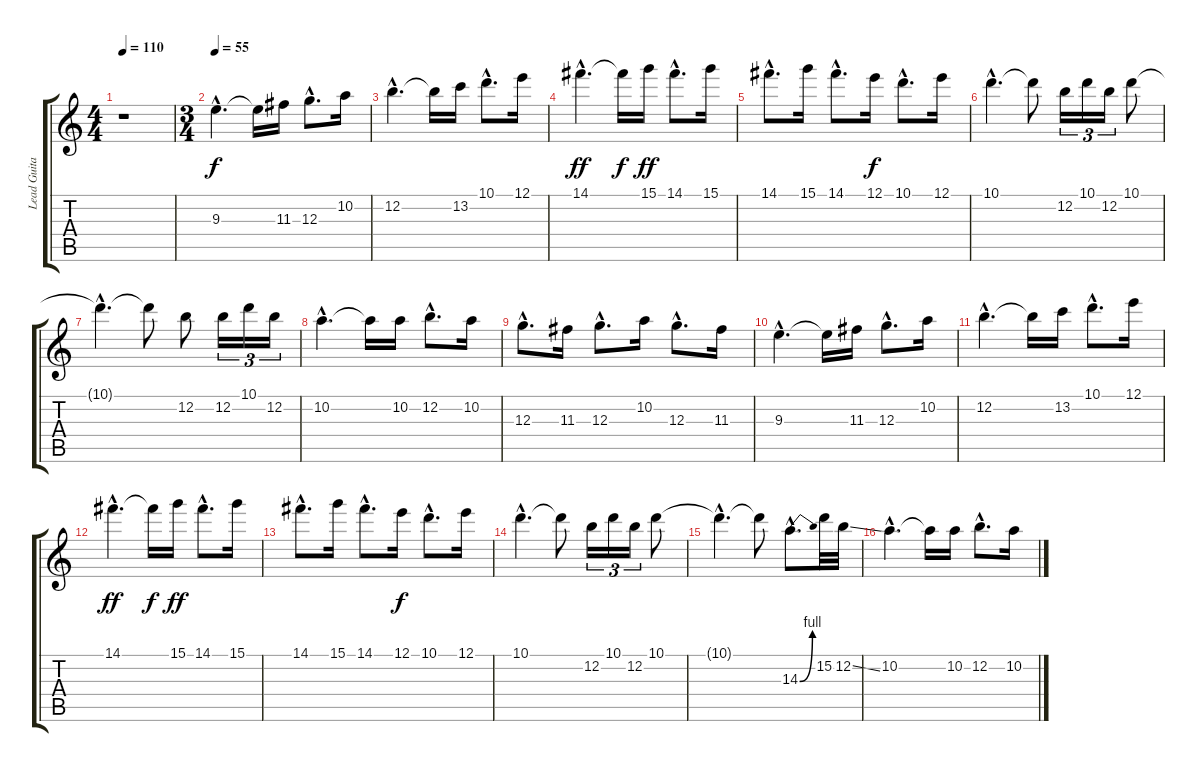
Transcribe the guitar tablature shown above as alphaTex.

\track ("Lead Guitar" "Lead Guita") {instrument distortionguitar}
\staff {score tabs}
\tuning (E4 B3 G3 D3 A2 E2) {hide}
\ts (4 4)
\tempo 110
\tempo 55
\tempo 110
\clef g2
\ks c
r.1{dy f instrument distortionguitar} |
\ts (3 4)
\tempo 55
9.3{hac}.4{d instrument electricguitarjazz} 9.3{t}.16 11.3.16 12.3{hac}.8{d} 10.2.16 |
12.2{hac}.4{d} 12.2{t}.16 13.2.16 10.1{hac}.8{d} 12.1.16 |
14.1{hac}.4{d dy ff} 14.1{t}.16{dy f} 15.1.16{dy ff} 14.1{hac}.8{d} 15.1.16 |
14.1{hac}.8{d} 15.1.16 14.1{hac}.8{d} 12.1.16{dy f} 10.1{hac}.8{d} 12.1.16 |
10.1{hac}.4{d} 10.1{t}.8 12.2.16{tu (3 2)} 10.1.16{tu (3 2)} 12.2.16{tu (3 2)} 10.1.8 |
10.1{hac t}.4{d} 10.1{t}.8 12.2.8 12.2.16{tu (3 2)} 10.1.16{tu (3 2)} 12.2.16{tu (3 2)} |
10.2{hac}.4{d} 10.2{t}.16 10.2.16 12.2{hac}.8{d} 10.2.16 |
12.3{hac}.8{d} 11.3.16 12.3{hac}.8{d} 10.2.16 12.3{hac}.8{d} 11.3.16 |
9.3{hac}.4{d} 9.3{t}.16 11.3.16 12.3{hac}.8{d} 10.2.16 |
12.2{hac}.4{d} 12.2{t}.16 13.2.16 10.1{hac}.8{d} 12.1.16 |
14.1{hac}.4{d dy ff} 14.1{t}.16{dy f} 15.1.16{dy ff} 14.1{hac}.8{d} 15.1.16 |
14.1{hac}.8{d} 15.1.16 14.1{hac}.8{d} 12.1.16{dy f} 10.1{hac}.8{d} 12.1.16 |
10.1{hac}.4{d} 10.1{t}.8 12.2.16{tu (3 2)} 10.1.16{tu (3 2)} 12.2.16{tu (3 2)} 10.1.8 |
10.1{hac t}.4{d} 10.1{t}.8 14.3{be (bend 0 0 60 4) hac}.8{d} 15.2.32 12.2{ss}.32 |
10.2{hac}.4{d} 10.2{t}.16 10.2.16 12.2{hac}.8{d} 10.2.16
